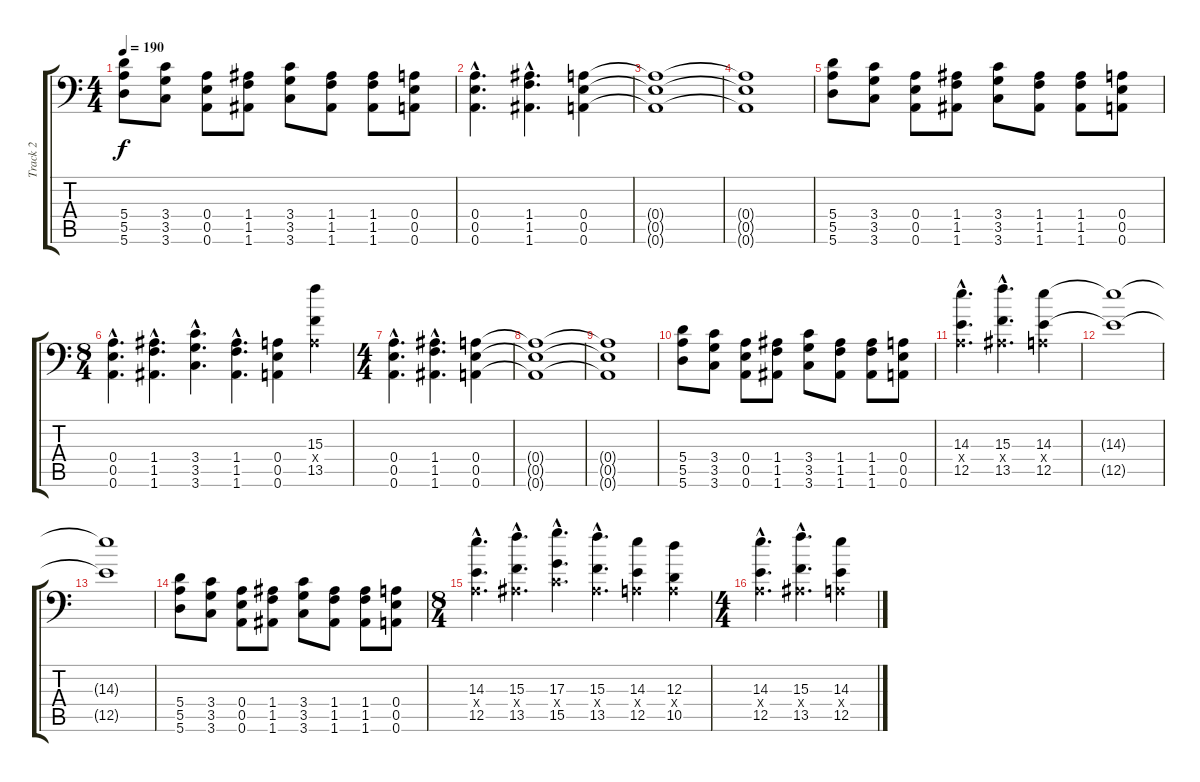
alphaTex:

\track ("Track 2" "Track 2") {instrument distortionguitar}
\staff {score tabs}
\tuning (B3 Gb3 D3 A2 E2 A1) {hide}
\ts (4 4)
\tempo 190
\clef f4
\ks c
(5.4 5.5 5.6).8{dy f instrument distortionguitar} (3.4 3.5 3.6).8 (0.4 0.5 0.6).8 (1.4 1.5 1.6).8 (3.4 3.5 3.6).8 (1.4 1.5 1.6).8 (1.4 1.5 1.6).8 (0.4 0.5 0.6).8 |
(0.4{hac} 0.5{hac} 0.6{hac}).4{d} (1.4{hac} 1.5{hac} 1.6{hac}).4{d} (0.4 0.5 0.6).4 |
(0.4{t} 0.5{t} 0.6{t}).1 |
(0.4{t} 0.5{t} 0.6{t}).1 |
(5.4 5.5 5.6).8 (3.4 3.5 3.6).8 (0.4 0.5 0.6).8 (1.4 1.5 1.6).8 (3.4 3.5 3.6).8 (1.4 1.5 1.6).8 (1.4 1.5 1.6).8 (0.4 0.5 0.6).8 |
\ts (8 4)
(0.4{hac} 0.5{hac} 0.6{hac}).4{d} (1.4{hac} 1.5{hac} 1.6{hac}).4{d} (3.4{hac} 3.5{hac} 3.6{hac}).4{d} (1.4{hac} 1.5{hac} 1.6{hac}).4{d} (0.4 0.5 0.6).4 (15.3 0.4{x} 13.5).4 |
\ts (4 4)
(0.4{hac} 0.5{hac} 0.6{hac}).4{d} (1.4{hac} 1.5{hac} 1.6{hac}).4{d} (0.4 0.5 0.6).4 |
(0.4{t} 0.5{t} 0.6{t}).1 |
(0.4{t} 0.5{t} 0.6{t}).1 |
(5.4 5.5 5.6).8 (3.4 3.5 3.6).8 (0.4 0.5 0.6).8 (1.4 1.5 1.6).8 (3.4 3.5 3.6).8 (1.4 1.5 1.6).8 (1.4 1.5 1.6).8 (0.4 0.5 0.6).8 |
(14.3{hac} 0.4{hac x} 12.5{hac}).4{d} (15.3{hac} 1.4{hac x} 13.5{hac}).4{d} (14.3 0.4{x} 12.5).4 |
(14.3{t} 12.5{t}).1 |
(14.3{t} 12.5{t}).1 |
(5.4 5.5 5.6).8 (3.4 3.5 3.6).8 (0.4 0.5 0.6).8 (1.4 1.5 1.6).8 (3.4 3.5 3.6).8 (1.4 1.5 1.6).8 (1.4 1.5 1.6).8 (0.4 0.5 0.6).8 |
\ts (8 4)
(14.3{hac} 0.4{hac x} 12.5{hac}).4{d} (15.3{hac} 1.4{hac x} 13.5{hac}).4{d} (17.3{hac} 3.4{hac x} 15.5{hac}).4{d} (15.3{hac} 1.4{hac x} 13.5{hac}).4{d} (14.3 0.4{x} 12.5).4 (12.3 0.4{x} 10.5).4 |
\ts (4 4)
(14.3{hac} 0.4{hac x} 12.5{hac}).4{d} (15.3{hac} 1.4{hac x} 13.5{hac}).4{d} (14.3 0.4{x} 12.5).4
